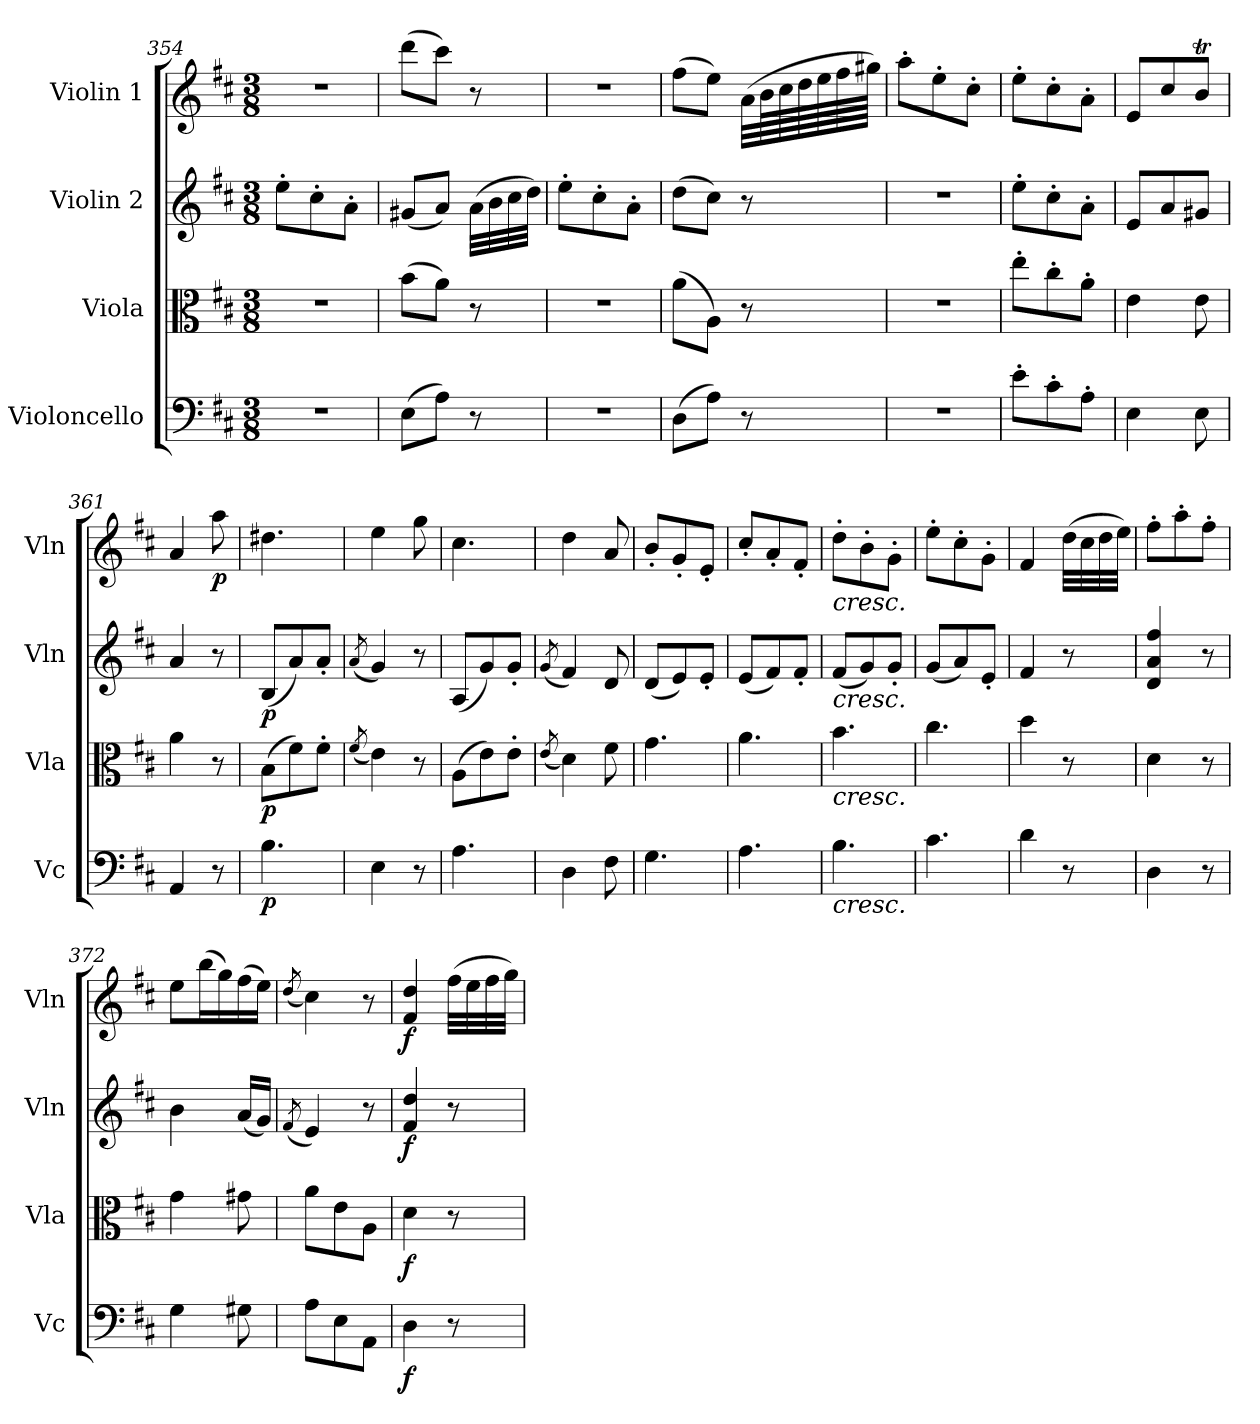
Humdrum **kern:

**kern	**dynam	**kern	**dynam	**kern	**dynam	**kern	**dynam
*part4	*part4	*part3	*part3	*part2	*part2	*part1	*part1
*staff4	*staff4	*staff3	*staff3	*staff2	*staff2	*staff1	*staff1
*I"Violoncello	*	*I"Viola	*	*I"Violin 2	*	*I"Violin 1	*
*I'Vc	*	*I'Vla	*	*I'Vln	*	*I'Vln	*
*clefF4	*	*clefC3	*	*clefG2	*	*clefG2	*
*k[f#c#]	*	*k[f#c#]	*	*k[f#c#]	*	*k[f#c#]	*
*M3/8	*	*M3/8	*	*M3/8	*	*M3/8	*
=354	=354	=354	=354	=354	=354	=354	=354
4.r	.	4.r	.	8ee'\L	.	4.r	.
.	.	.	.	8cc#'\	.	.	.
.	.	.	.	8a'\J	.	.	.
=355	=355	=355	=355	=355	=355	=355	=355
(>8E\L	.	(>8b\L	.	(<8g#X/L	.	(>8ddd\L	.
8A\J)	.	8a\J)	.	8a/J)	.	8ccc#\J)	.
8r	.	8r	.	(>32a\LLL	.	8r	.
.	.	.	.	32b\	.	.	.
.	.	.	.	32cc#\	.	.	.
.	.	.	.	32dd\JJJ)	.	.	.
=356	=356	=356	=356	=356	=356	=356	=356
4.r	.	4.r	.	8ee'\L	.	4.r	.
.	.	.	.	8cc#'\	.	.	.
.	.	.	.	8a'\J	.	.	.
!!LO:PB:g=z
=357	=357	=357	=357	=357	=357	=357	=357
(>8D\L	.	(>8a\L	.	(>8dd\L	.	(>8ff#\L	.
8A\J)	.	8A\J)	.	8cc#\J)	.	8ee\J)	.
8r	.	8r	.	8r	.	(>32a\LLL	.
.	.	.	.	.	.	64b\L	.
.	.	.	.	.	.	64cc#\	.
.	.	.	.	.	.	64dd\	.
.	.	.	.	.	.	64ee\	.
.	.	.	.	.	.	64ff#\	.
.	.	.	.	.	.	64gg#X\JJJJ)	.
=358	=358	=358	=358	=358	=358	=358	=358
4.r	.	4.r	.	4.r	.	8aa'\L	.
.	.	.	.	.	.	8ee'\	.
.	.	.	.	.	.	8cc#'\J	.
=359	=359	=359	=359	=359	=359	=359	=359
8e'\L	.	8ee'\L	.	8ee'\L	.	8ee'\L	.
8c#'\	.	8cc#'\	.	8cc#'\	.	8cc#'\	.
8A'\J	.	8a'\J	.	8a'\J	.	8a'\J	.
=360	=360	=360	=360	=360	=360	=360	=360
4E\	.	4e\	.	8e/L	.	8e/L	.
.	.	.	.	8a/	.	8cc#/	.
8E\	.	8e\	.	8g#X/J	.	8bT/J	.
=361	=361	=361	=361	=361	=361	=361	=361
4AA/	.	4a\	.	4a/	.	4a/	.
!	!	!	!	!	!	!	!LO:DY:b
8r	.	8r	.	8r	.	8aa\	p
=362	=362	=362	=362	=362	=362	=362	=362
!	!LO:DY:b	!	!LO:DY:b	!	!LO:DY:b	!	!
4.B\	p	(>8B\L	p	(<8B/L	p	4.dd#X\	.
.	.	8f#\)	.	8a/)	.	.	.
.	.	8f#'\J	.	8a'/J	.	.	.
=363	=363	=363	=363	=363	=363	=363	=363
.	.	(<8qf#/	.	(<8qa/	.	.	.
4E\	.	4e\)	.	4g/)	.	4ee\	.
8r	.	8r	.	8r	.	8gg\	.
!!LO:LB:g=z
=364	=364	=364	=364	=364	=364	=364	=364
4.A\	.	(>8A\L	.	(<8A/L	.	4.cc#\	.
.	.	8e\)	.	8g/)	.	.	.
.	.	8e'\J	.	8g'/J	.	.	.
=365	=365	=365	=365	=365	=365	=365	=365
.	.	(<8qe/	.	(<8qg/	.	.	.
4D\	.	4d\)	.	4f#/)	.	4dd\	.
8F#\	.	8f#\	.	8d/	.	8a/	.
=366	=366	=366	=366	=366	=366	=366	=366
4.G\	.	4.g\	.	(<8d/L	.	8b'/L	.
.	.	.	.	8e/)	.	8g'/	.
.	.	.	.	8e'/J	.	8e'/J	.
=367	=367	=367	=367	=367	=367	=367	=367
4.A\	.	4.a\	.	(<8e/L	.	8cc#'/L	.
.	.	.	.	8f#/)	.	8a'/	.
.	.	.	.	8f#'/J	.	8f#'/J	.
=368	=368	=368	=368	=368	=368	=368	=368
!	!	!	!	!	!	!LO:TX:b:i:t=cresc.	!
!	!	!	!	!LO:TX:b:i:t=cresc.	!	!	!
!	!	!LO:TX:b:i:t=cresc.	!	!	!	!	!
!LO:TX:b:i:t=cresc.	!	!	!	!	!	!	!
4.B\	.	4.b\	.	(<8f#/L	.	8dd'\L	.
.	.	.	.	8g/)	.	8b'\	.
.	.	.	.	8g'/J	.	8g'\J	.
=369	=369	=369	=369	=369	=369	=369	=369
4.c#\	.	4.cc#\	.	(<8g/L	.	8ee'\L	.
.	.	.	.	8a/)	.	8cc#'\	.
.	.	.	.	8e'/J	.	8g'\J	.
!!LO:LB:g=z
=370	=370	=370	=370	=370	=370	=370	=370
4d\	.	4dd\	.	4f#/	.	4f#/	.
8r	.	8r	.	8r	.	(>32dd\LLL	.
.	.	.	.	.	.	32cc#\	.
.	.	.	.	.	.	32dd\	.
.	.	.	.	.	.	32ee\JJJ)	.
=371	=371	=371	=371	=371	=371	=371	=371
4D\	.	4d\	.	4d/ 4a/ 4ff#/	.	8ff#'\L	.
.	.	.	.	.	.	8aa'\	.
8r	.	8r	.	8r	.	8ff#'\J	.
=372	=372	=372	=372	=372	=372	=372	=372
4G\	.	4g\	.	4b\	.	8ee\L	.
.	.	.	.	.	.	(>16bb\L	.
.	.	.	.	.	.	16gg\)	.
8G#X\	.	8g#X\	.	(<16a/LL	.	(>16ff#\	.
.	.	.	.	16g/JJ)	.	16ee\JJ)	.
=373	=373	=373	=373	=373	=373	=373	=373
.	.	.	.	(<8qf#/	.	(<8qdd/	.
8A\L	.	8a\L	.	4e/)	.	4cc#\)	.
8E\	.	8e\	.	.	.	.	.
8AA\J	.	8A\J	.	8r	.	8r	.
=374	=374	=374	=374	=374	=374	=374	=374
!	!LO:DY:b	!	!LO:DY:b	!	!LO:DY:b	!	!LO:DY:b
4D\	f	4d\	f	4f#/ 4dd/	f	4f#/ 4dd/	f
8r	.	8r	.	8r	.	(>32ff#\LLL	.
.	.	.	.	.	.	32ee\	.
.	.	.	.	.	.	32ff#\	.
.	.	.	.	.	.	32gg\JJJ)	.
=	=	=	=	=	=	=	=
*-	*-	*-	*-	*-	*-	*-	*-
